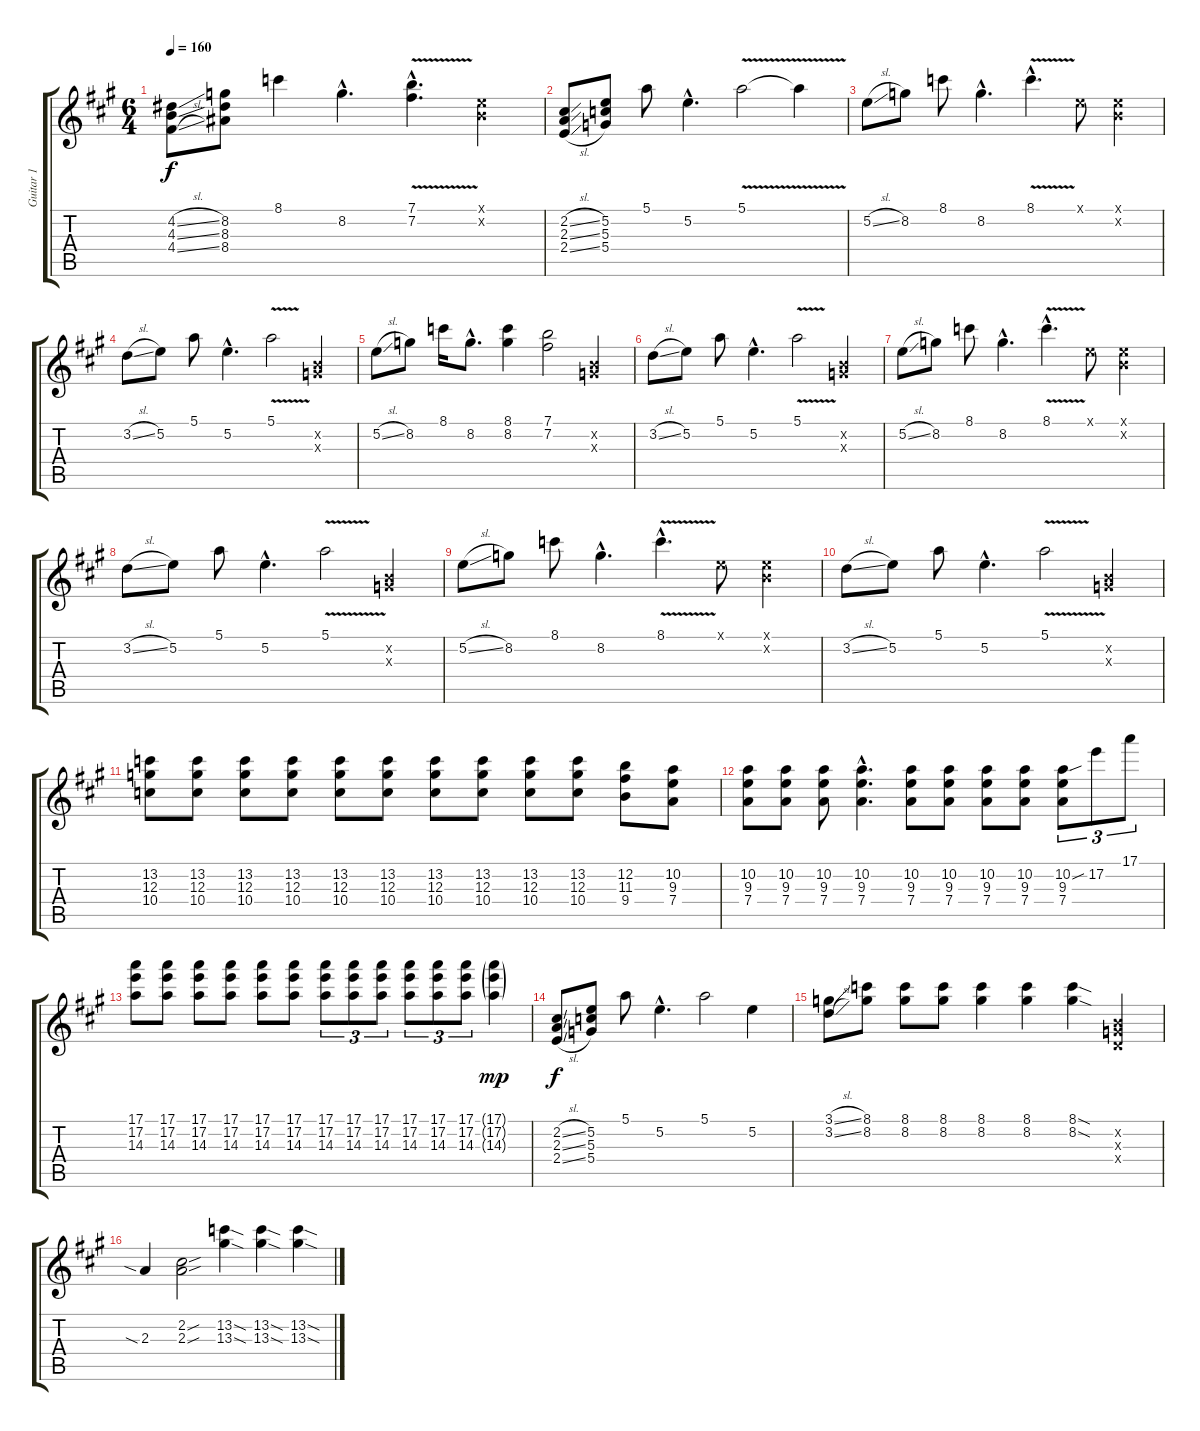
\track ("Guitar 1" "Guitar 1") {instrument overdrivenguitar}
\staff {score tabs}
\tuning (E4 B3 G3 D3 A2 E2) {hide}
\ts (6 4)
\section ("" "")
\tempo 160
\clef g2
\ks a
(4.2{sl} 4.3{sl} 4.4{sl}).8{dy f} (8.2 8.3 8.4).8 8.1.4 8.2{hac}.4{d} (7.1{v hac} 7.2{v hac}).4{d} (0.1{x} 0.2{x}).4 |
(2.2{sl} 2.3{sl} 2.4{sl}).8 (5.2 5.3 5.4).8 5.1.8 5.2{hac}.4{d} 5.1{v}.2 5.1{t}.4 |
5.2{sl}.8 8.2.8 8.1.8 8.2{hac}.4{d} 8.1{v hac}.4{d} 0.1{x}.8 (0.1{x} 0.2{x}).4 |
3.2{sl}.8 5.2.8 5.1.8 5.2{hac}.4{d} 5.1{v}.2 (0.2{x} 0.3{x}).4 |
5.2{sl}.8 8.2.8 8.1.16 8.2{hac}.8{d} (8.1 8.2).4 (7.1 7.2).2 (0.2{x} 0.3{x}).4 |
3.2{sl}.8 5.2.8 5.1.8 5.2{hac}.4{d} 5.1{v}.2 (0.2{x} 0.3{x}).4 |
5.2{sl}.8 8.2.8 8.1.8 8.2{hac}.4{d} 8.1{v hac}.4{d} 0.1{x}.8 (0.1{x} 0.2{x}).4 |
3.2{sl}.8 5.2.8 5.1.8 5.2{hac}.4{d} 5.1{v}.2 (0.2{x} 0.3{x}).4 |
5.2{sl}.8 8.2.8 8.1.8 8.2{hac}.4{d} 8.1{v hac}.4{d} 0.1{x}.8 (0.1{x} 0.2{x}).4 |
3.2{sl}.8 5.2.8 5.1.8 5.2{hac}.4{d} 5.1{v}.2 (0.2{x} 0.3{x}).4 |
(13.2 12.3 10.4).8 (13.2 12.3 10.4).8 (13.2 12.3 10.4).8 (13.2 12.3 10.4).8 (13.2 12.3 10.4).8 (13.2 12.3 10.4).8 (13.2 12.3 10.4).8 (13.2 12.3 10.4).8 (13.2 12.3 10.4).8 (13.2 12.3 10.4).8 (12.2 11.3 9.4).8 (10.2 9.3 7.4).8 |
(10.2 9.3 7.4).8 (10.2 9.3 7.4).8 (10.2 9.3 7.4).8 (10.2{hac} 9.3{hac} 7.4{hac}).4{d} (10.2 9.3 7.4).8 (10.2 9.3 7.4).8 (10.2 9.3 7.4).8 (10.2 9.3 7.4).8 (10.2{sou} 9.3 7.4).8{tu (3 2)} 17.2.8{tu (3 2)} 17.1.8{tu (3 2)} |
(17.1 17.2 14.3).8 (17.1 17.2 14.3).8 (17.1 17.2 14.3).8 (17.1 17.2 14.3).8 (17.1 17.2 14.3).8 (17.1 17.2 14.3).8 (17.1 17.2 14.3).8{tu (3 2)} (17.1 17.2 14.3).8{tu (3 2)} (17.1 17.2 14.3).8{tu (3 2)} (17.1 17.2 14.3).8{tu (3 2)} (17.1 17.2 14.3).8{tu (3 2)} (17.1 17.2 14.3).8{tu (3 2)} (17.1{g} 17.2{g} 14.3{g}).4{dy mp} |
(2.2{sl} 2.3{sl} 2.4{sl}).8{dy f} (5.2 5.3 5.4).8 5.1.8 5.2{hac}.4{d} 5.1.2 5.2.4 |
(3.1{sl} 3.2{sl}).8 (8.1 8.2).8 (8.1 8.2).8 (8.1 8.2).8 (8.1 8.2).4 (8.1 8.2).4 (8.1{sod} 8.2{sod}).4 (0.2{x} 0.3{x} 0.4{x}).4 |
2.3{sia}.4 (2.2{sou} 2.3{sou}).2 (13.2{sod} 13.3{sod}).4 (13.2{sod} 13.3{sod}).4 (13.2{sod} 13.3{sod}).4
